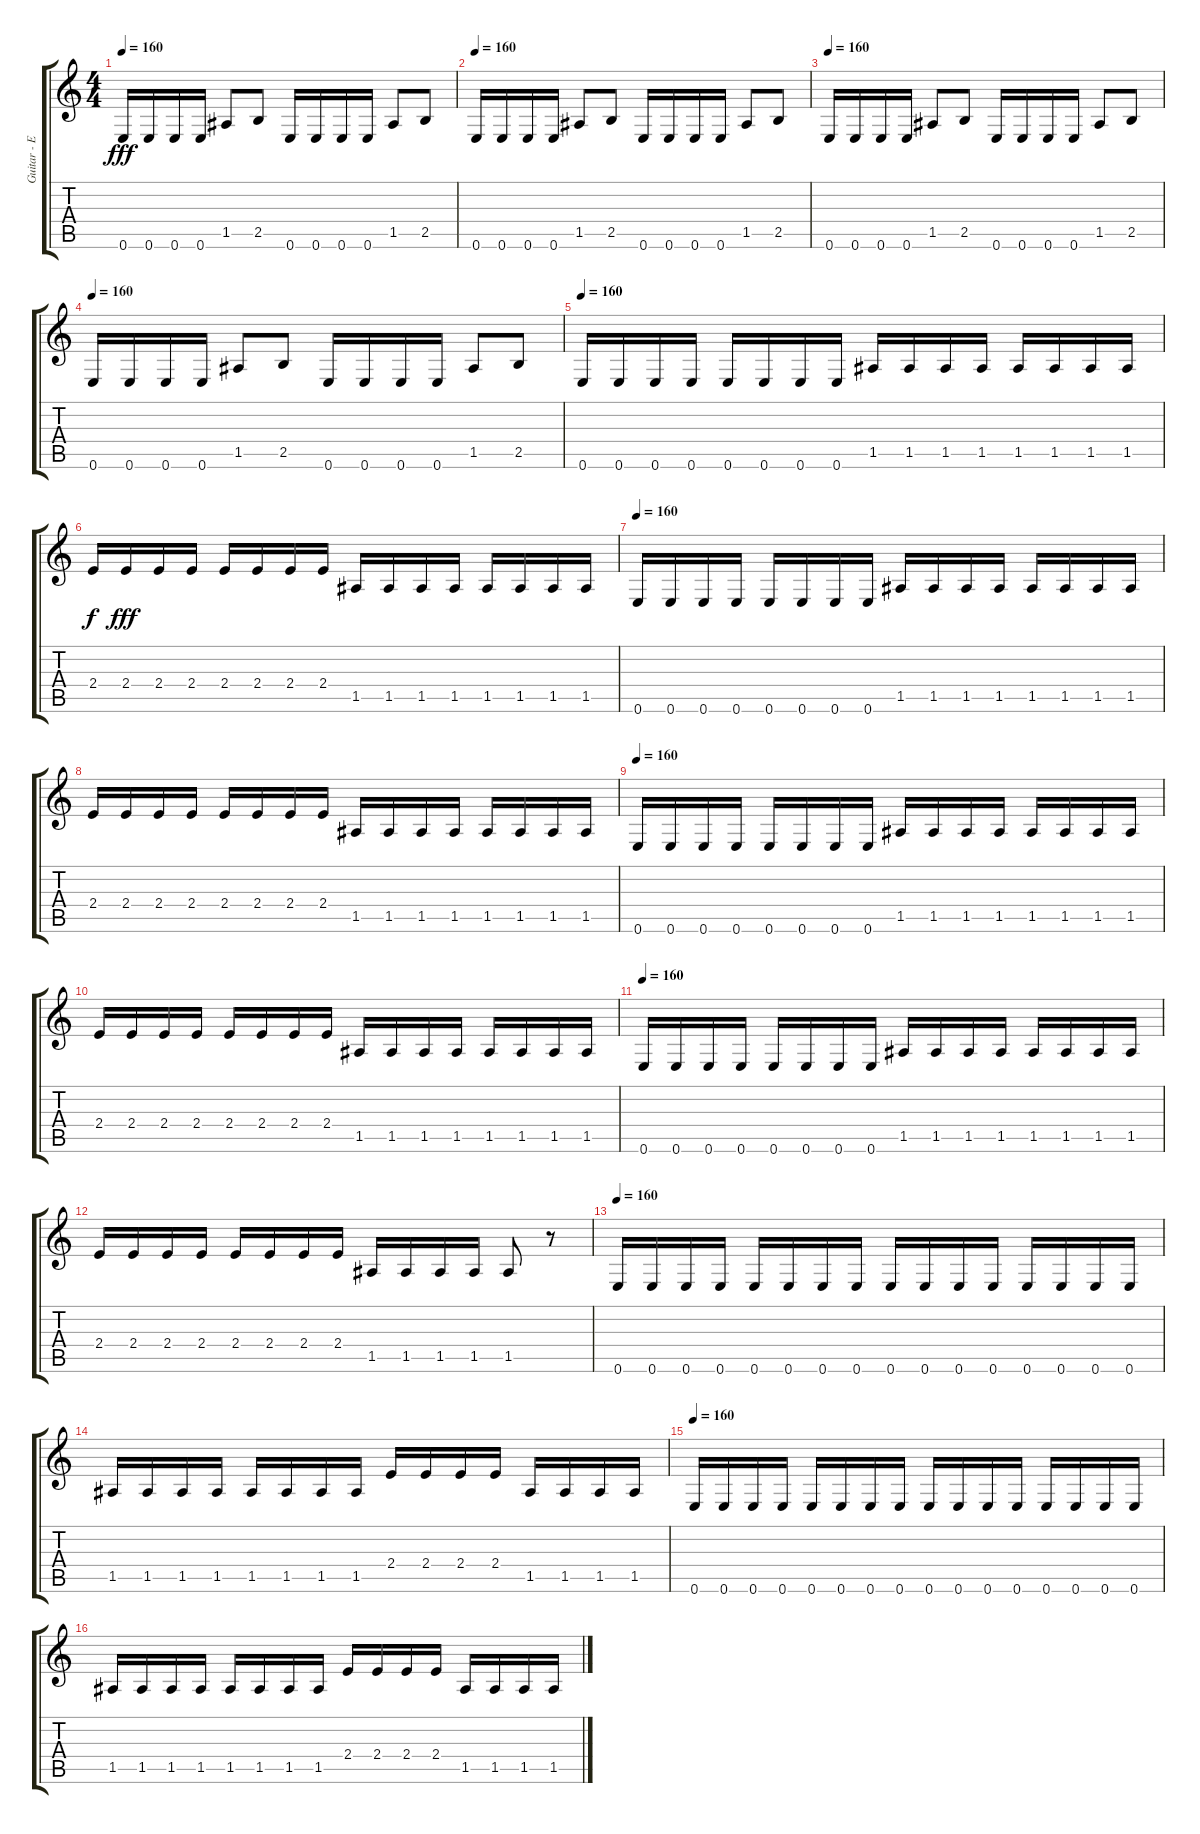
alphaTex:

\track ("Guitar - Euronymous" "Guitar - E") {instrument overdrivenguitar}
\staff {score tabs}
\tuning (E4 B3 G3 D3 A2 E2) {hide}
\ts (4 4)
\tempo 160
\clef g2
\ks c
0.6.16{dy fff} 0.6.16 0.6.16 0.6.16 1.5.8 2.5.8 0.6.16 0.6.16 0.6.16 0.6.16 1.5.8 2.5.8 |
\tempo 160
0.6.16 0.6.16 0.6.16 0.6.16 1.5.8 2.5.8 0.6.16 0.6.16 0.6.16 0.6.16 1.5.8 2.5.8 |
\tempo 160
0.6.16 0.6.16 0.6.16 0.6.16 1.5.8 2.5.8 0.6.16 0.6.16 0.6.16 0.6.16 1.5.8 2.5.8 |
\tempo 160
0.6.16 0.6.16 0.6.16 0.6.16 1.5.8 2.5.8 0.6.16 0.6.16 0.6.16 0.6.16 1.5.8 2.5.8 |
\tempo 160
0.6.16 0.6.16 0.6.16 0.6.16 0.6.16 0.6.16 0.6.16 0.6.16 1.5.16 1.5.16 1.5.16 1.5.16 1.5.16 1.5.16 1.5.16 1.5.16 |
2.4.16{dy f} 2.4.16{dy fff} 2.4.16 2.4.16 2.4.16 2.4.16 2.4.16 2.4.16 1.5.16 1.5.16 1.5.16 1.5.16 1.5.16 1.5.16 1.5.16 1.5.16 |
\tempo 160
0.6.16 0.6.16 0.6.16 0.6.16 0.6.16 0.6.16 0.6.16 0.6.16 1.5.16 1.5.16 1.5.16 1.5.16 1.5.16 1.5.16 1.5.16 1.5.16 |
2.4.16 2.4.16 2.4.16 2.4.16 2.4.16 2.4.16 2.4.16 2.4.16 1.5.16 1.5.16 1.5.16 1.5.16 1.5.16 1.5.16 1.5.16 1.5.16 |
\tempo 160
0.6.16 0.6.16 0.6.16 0.6.16 0.6.16 0.6.16 0.6.16 0.6.16 1.5.16 1.5.16 1.5.16 1.5.16 1.5.16 1.5.16 1.5.16 1.5.16 |
2.4.16 2.4.16 2.4.16 2.4.16 2.4.16 2.4.16 2.4.16 2.4.16 1.5.16 1.5.16 1.5.16 1.5.16 1.5.16 1.5.16 1.5.16 1.5.16 |
\tempo 160
0.6.16 0.6.16 0.6.16 0.6.16 0.6.16 0.6.16 0.6.16 0.6.16 1.5.16 1.5.16 1.5.16 1.5.16 1.5.16 1.5.16 1.5.16 1.5.16 |
2.4.16 2.4.16 2.4.16 2.4.16 2.4.16 2.4.16 2.4.16 2.4.16 1.5.16 1.5.16 1.5.16 1.5.16 1.5.8 r.8 |
\tempo 160
0.6.16 0.6.16 0.6.16 0.6.16 0.6.16 0.6.16 0.6.16 0.6.16 0.6.16 0.6.16 0.6.16 0.6.16 0.6.16 0.6.16 0.6.16 0.6.16 |
1.5.16 1.5.16 1.5.16 1.5.16 1.5.16 1.5.16 1.5.16 1.5.16 2.4.16 2.4.16 2.4.16 2.4.16 1.5.16 1.5.16 1.5.16 1.5.16 |
\tempo 160
0.6.16 0.6.16 0.6.16 0.6.16 0.6.16 0.6.16 0.6.16 0.6.16 0.6.16 0.6.16 0.6.16 0.6.16 0.6.16 0.6.16 0.6.16 0.6.16 |
1.5.16 1.5.16 1.5.16 1.5.16 1.5.16 1.5.16 1.5.16 1.5.16 2.4.16 2.4.16 2.4.16 2.4.16 1.5.16 1.5.16 1.5.16 1.5.16
